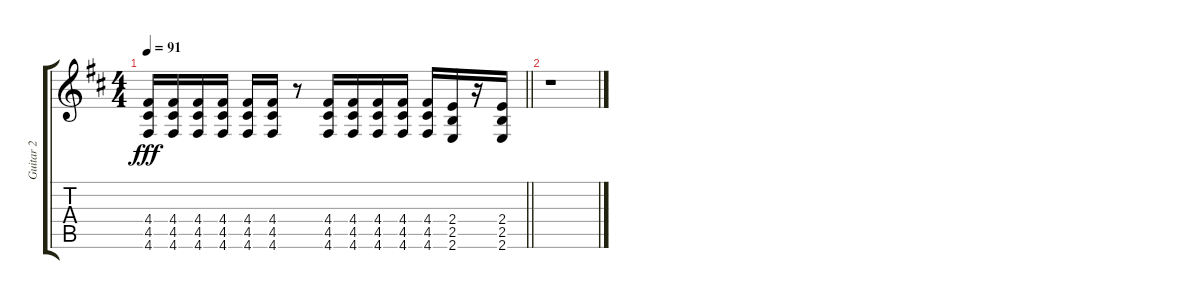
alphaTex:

\track ("Guitar 2" "Guitar 2") {instrument overdrivenguitar}
\staff {score tabs}
\tuning (E4 B3 G3 D3 A2 D2) {hide}
\ts (4 4)
\tempo 91
\clef g2
\barLineRight lightlight
\ks d
(4.4 4.5 4.6).16{dy fff} (4.4 4.5 4.6).16 (4.4 4.5 4.6).16 (4.4 4.5 4.6).16 (4.4 4.5 4.6).16 (4.4 4.5 4.6).16 r.8 (4.4 4.5 4.6).16 (4.4 4.5 4.6).16 (4.4 4.5 4.6).16 (4.4 4.5 4.6).16 (4.4 4.5 4.6).16 (2.4 2.5 2.6).16 r.16 (2.4 2.5 2.6).16 |
r.1
